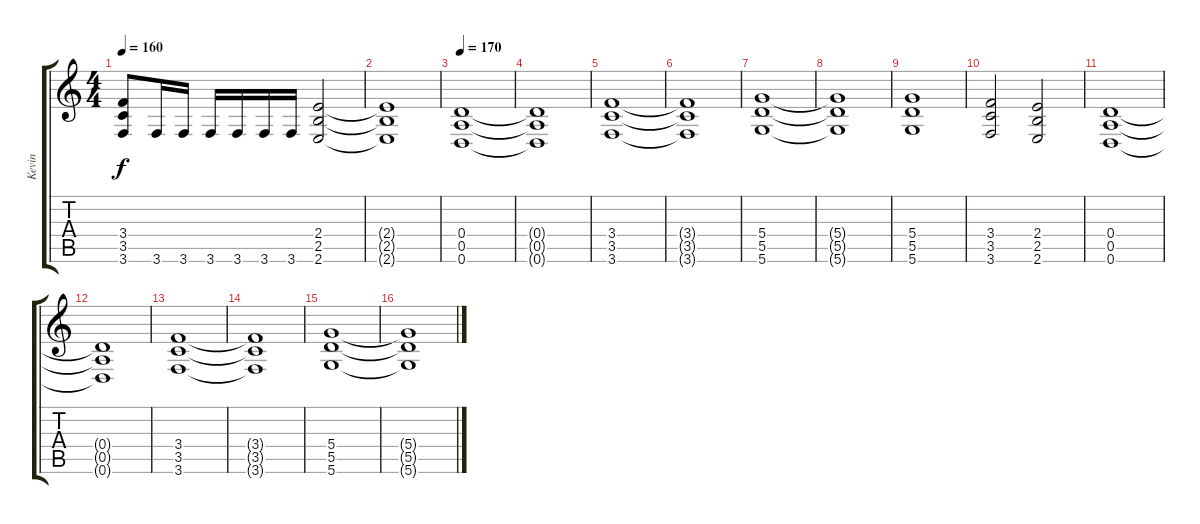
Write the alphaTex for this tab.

\track ("Kevin" "Kevin") {instrument distortionguitar}
\staff {score tabs}
\tuning (E4 B3 G3 D3 A2 D2) {hide}
\ts (4 4)
\tempo 160
\clef g2
\ks c
(3.4 3.5 3.6).8{dy f} 3.6.16 3.6.16 3.6.16 3.6.16 3.6.16 3.6.16 (2.4 2.5 2.6).2 |
(2.4{t} 2.5{t} 2.6{t}).1 |
\tempo 170
(0.4 0.5 0.6).1 |
(0.4{t} 0.5{t} 0.6{t}).1 |
(3.4 3.5 3.6).1 |
(3.4{t} 3.5{t} 3.6{t}).1 |
(5.4 5.5 5.6).1 |
(5.4{t} 5.5{t} 5.6{t}).1 |
(5.4 5.5 5.6).1 |
(3.4 3.5 3.6).2 (2.4 2.5 2.6).2 |
(0.4 0.5 0.6).1 |
(0.4{t} 0.5{t} 0.6{t}).1 |
(3.4 3.5 3.6).1 |
(3.4{t} 3.5{t} 3.6{t}).1 |
(5.4 5.5 5.6).1 |
(5.4{t} 5.5{t} 5.6{t}).1
